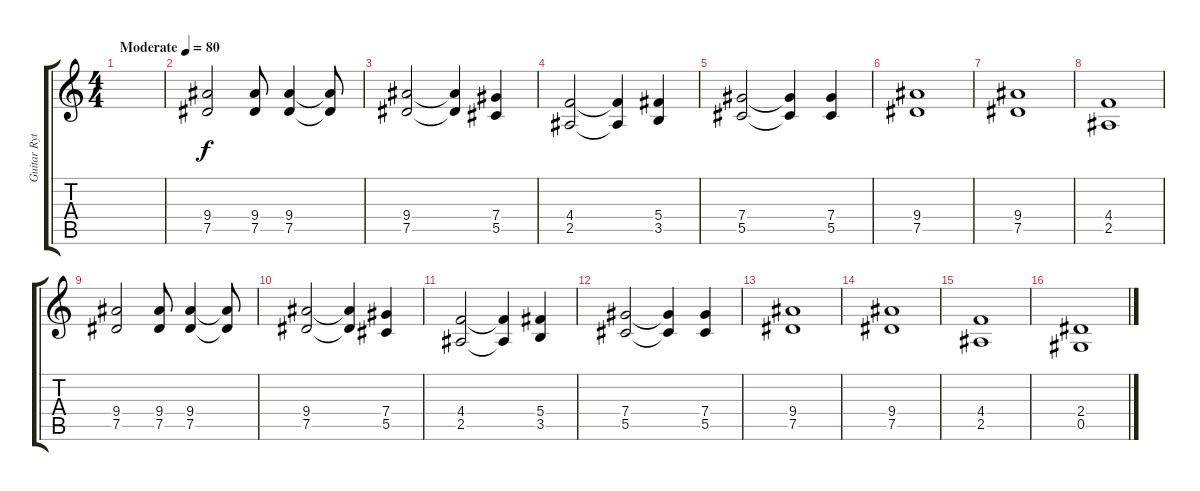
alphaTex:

\track ("Guitar Rythm" "Guitar Ryt") {instrument overdrivenguitar}
\staff {score tabs}
\tuning (Eb4 Bb3 Gb3 Db3 Ab2 Eb2) {hide}
\ts (4 4)
\tempo (80 "Moderate")
\clef g2
\ks c
|
(9.4 7.5).2 (9.4 7.5).8 (9.4 7.5).4 (9.4{t} 7.5{t}).8 |
(9.4 7.5).2 (9.4{t} 7.5{t}).4 (7.4 5.5).4 |
(4.4 2.5).2 (4.4{t} 2.5{t}).4 (5.4 3.5).4 |
(7.4 5.5).2 (7.4{t} 5.5{t}).4 (7.4 5.5).4 |
(9.4 7.5).1 |
(9.4 7.5).1 |
(4.4 2.5).1 |
(9.4 7.5).2 (9.4 7.5).8 (9.4 7.5).4 (9.4{t} 7.5{t}).8 |
(9.4 7.5).2 (9.4{t} 7.5{t}).4 (7.4 5.5).4 |
(4.4 2.5).2 (4.4{t} 2.5{t}).4 (5.4 3.5).4 |
(7.4 5.5).2 (7.4{t} 5.5{t}).4 (7.4 5.5).4 |
(9.4 7.5).1 |
(9.4 7.5).1 |
(4.4 2.5).1 |
(2.4 0.5).1
